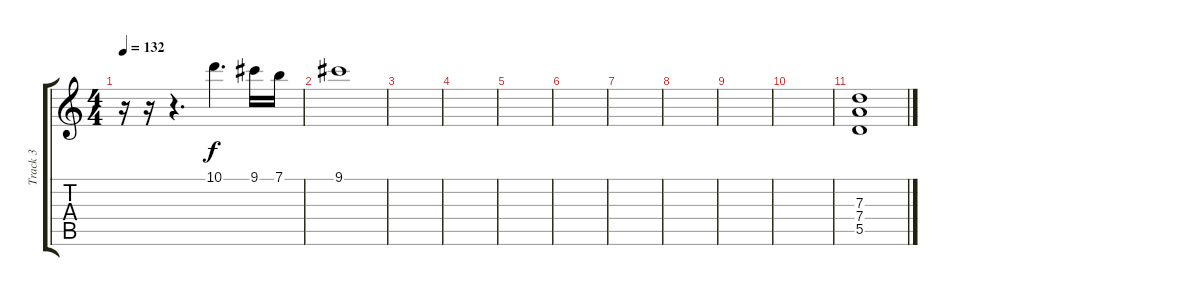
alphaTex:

\track ("Track 3" "Track 3") {instrument distortionguitar}
\staff {score tabs}
\tuning (E4 B3 G3 D3 A2 E2) {hide}
\ts (4 4)
\tempo 132
\clef g2
\ks c
r.16{dy f} r.16 r.4{d} 10.1.4{d} 9.1.16 7.1.16 |
9.1.1 |
|
|
|
|
|
|
|
|
(7.3 7.4 5.5).1
